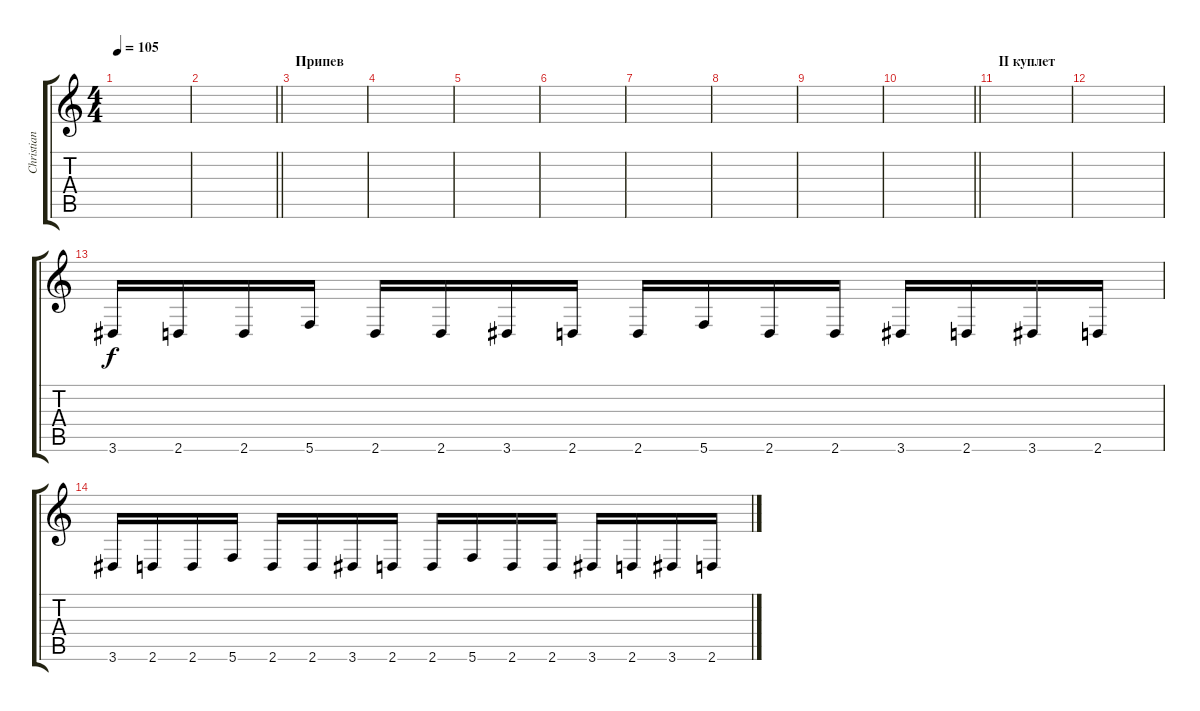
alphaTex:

\track ("Christian Lorenz" "Christian ") {instrument synthbass1}
\staff {score tabs}
\tuning (E4 C4 G3 C3 G2 C2) {hide}
\ts (4 4)
\tempo 105
\clef g2
\ks c
|
\barLineRight lightlight
|
\section ("" "Припев")
|
|
|
|
|
|
|
\barLineRight lightlight
|
\section ("" "II куплет")
|
|
3.6.16 2.6.16 2.6.16 5.6.16 2.6.16 2.6.16 3.6.16 2.6.16 2.6.16 5.6.16 2.6.16 2.6.16 3.6.16 2.6.16 3.6.16 2.6.16 |
3.6.16 2.6.16 2.6.16 5.6.16 2.6.16 2.6.16 3.6.16 2.6.16 2.6.16 5.6.16 2.6.16 2.6.16 3.6.16 2.6.16 3.6.16 2.6.16
